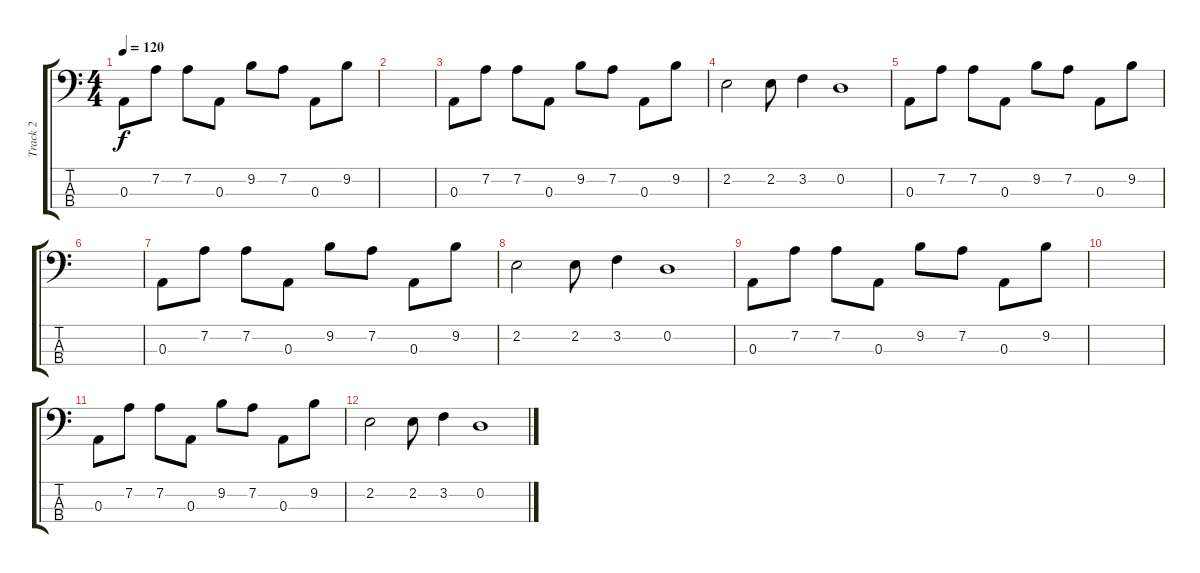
\track ("Track 2" "Track 2") {instrument electricbassfinger}
\staff {score tabs}
\tuning (G2 D2 A1 E1) {hide}
\ts (4 4)
\tempo 120
\clef f4
\ks c
0.3.8{dy f} 7.2.8 7.2.8 0.3.8 9.2.8 7.2.8 0.3.8 9.2.8 |
|
0.3.8 7.2.8 7.2.8 0.3.8 9.2.8 7.2.8 0.3.8 9.2.8 |
2.2.2 2.2.8 3.2.4 0.2.1 |
0.3.8 7.2.8 7.2.8 0.3.8 9.2.8 7.2.8 0.3.8 9.2.8 |
|
0.3.8 7.2.8 7.2.8 0.3.8 9.2.8 7.2.8 0.3.8 9.2.8 |
2.2.2 2.2.8 3.2.4 0.2.1 |
0.3.8 7.2.8 7.2.8 0.3.8 9.2.8 7.2.8 0.3.8 9.2.8 |
|
0.3.8 7.2.8 7.2.8 0.3.8 9.2.8 7.2.8 0.3.8 9.2.8 |
2.2.2 2.2.8 3.2.4 0.2.1
